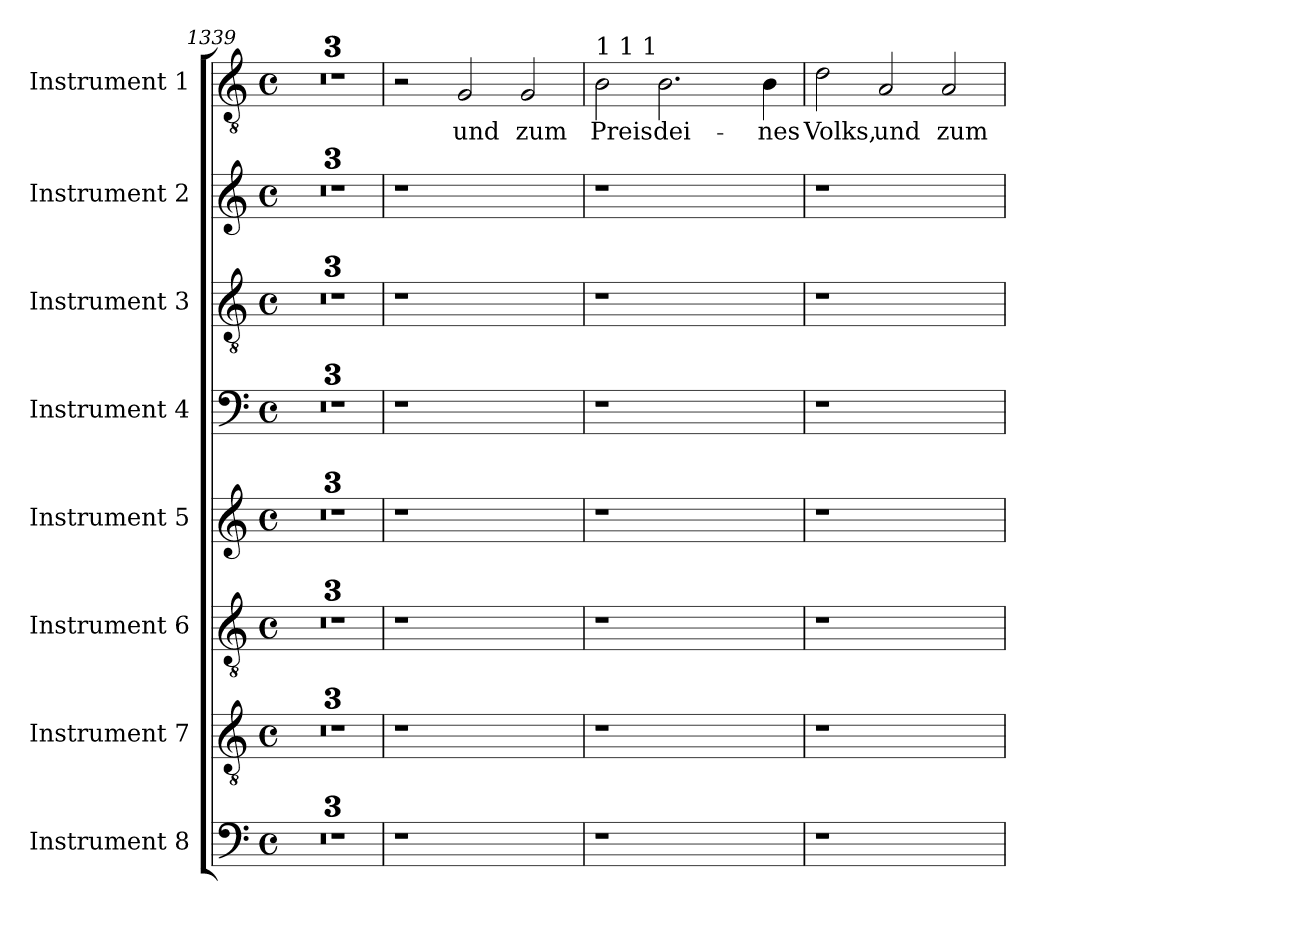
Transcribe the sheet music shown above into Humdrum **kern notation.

**kern	**kern	**kern	**kern	**kern	**kern	**kern	**kern	**text
*part8	*part7	*part6	*part5	*part4	*part3	*part2	*part1	*part1
*staff8	*staff7	*staff6	*staff5	*staff4	*staff3	*staff2	*staff1	*staff1
*I"Instrument 8	*I"Instrument 7	*I"Instrument 6	*I"Instrument 5	*I"Instrument 4	*I"Instrument 3	*I"Instrument 2	*I"Instrument 1	*
*clefF4	*clefGv2	*clefGv2	*clefG2	*clefF4	*clefGv2	*clefG2	*clefGv2	*
*M4/4	*M4/4	*M4/4	*M4/4	*M4/4	*M4/4	*M4/4	*M4/4	*
*met(c)	*met(c)	*met(c)	*met(c)	*met(c)	*met(c)	*met(c)	*met(c)	*
=1339	=1339	=1339	=1339	=1339	=1339	=1339	=1339	=1339
1r	1r	1r	1r	1r	1r	1r	1r	.
=1340	=1340	=1340	=1340	=1340	=1340	=1340	=1340	=1340
1r	1r	1r	1r	1r	1r	1r	1r	.
=1341	=1341	=1341	=1341	=1341	=1341	=1341	=1341	=1341
1r	1r	1r	1r	1r	1r	1r	1r	.
=1342	=1342	=1342	=1342	=1342	=1342	=1342	=1342	=1342
1r	1r	1r	1r	1r	1r	1r	2r	.
!	!	!	!	!	!	!	!	!LO:LY:b:cj
.	.	.	.	.	.	.	2G/	und
!	!	!	!	!	!	!	!	!LO:LY:b:cj
2ryy	2ryy	2ryy	2ryy	2ryy	2ryy	2ryy	2G/	zum
!!LO:LB:g=z
=1343	=1343	=1343	=1343	=1343	=1343	=1343	=1343	=1343
!	!	!	!	!	!	!	!LO:TX:a:t=1 1 1	!
!	!	!	!	!	!	!	!	!LO:LY:b:cj
1r	1r	1r	1r	1r	1r	1r	2B\	Preis
!	!	!	!	!	!	!	!	!LO:LY:b:cj
.	.	.	.	.	.	.	2.B\	dei-
2ryy	2ryy	2ryy	2ryy	2ryy	2ryy	2ryy	.	.
!	!	!	!	!	!	!	!	!LO:LY:b:cj
.	.	.	.	.	.	.	4B\	-nes
=1344	=1344	=1344	=1344	=1344	=1344	=1344	=1344	=1344
!	!	!	!	!	!	!	!	!LO:LY:b:cj
1r	1r	1r	1r	1r	1r	1r	2d\	Volks,
!	!	!	!	!	!	!	!	!LO:LY:b:cj
.	.	.	.	.	.	.	2A/	und
!	!	!	!	!	!	!	!	!LO:LY:b:cj
2ryy	2ryy	2ryy	2ryy	2ryy	2ryy	2ryy	2A/	zum
=	=	=	=	=	=	=	=	=
*-	*-	*-	*-	*-	*-	*-	*-	*-
